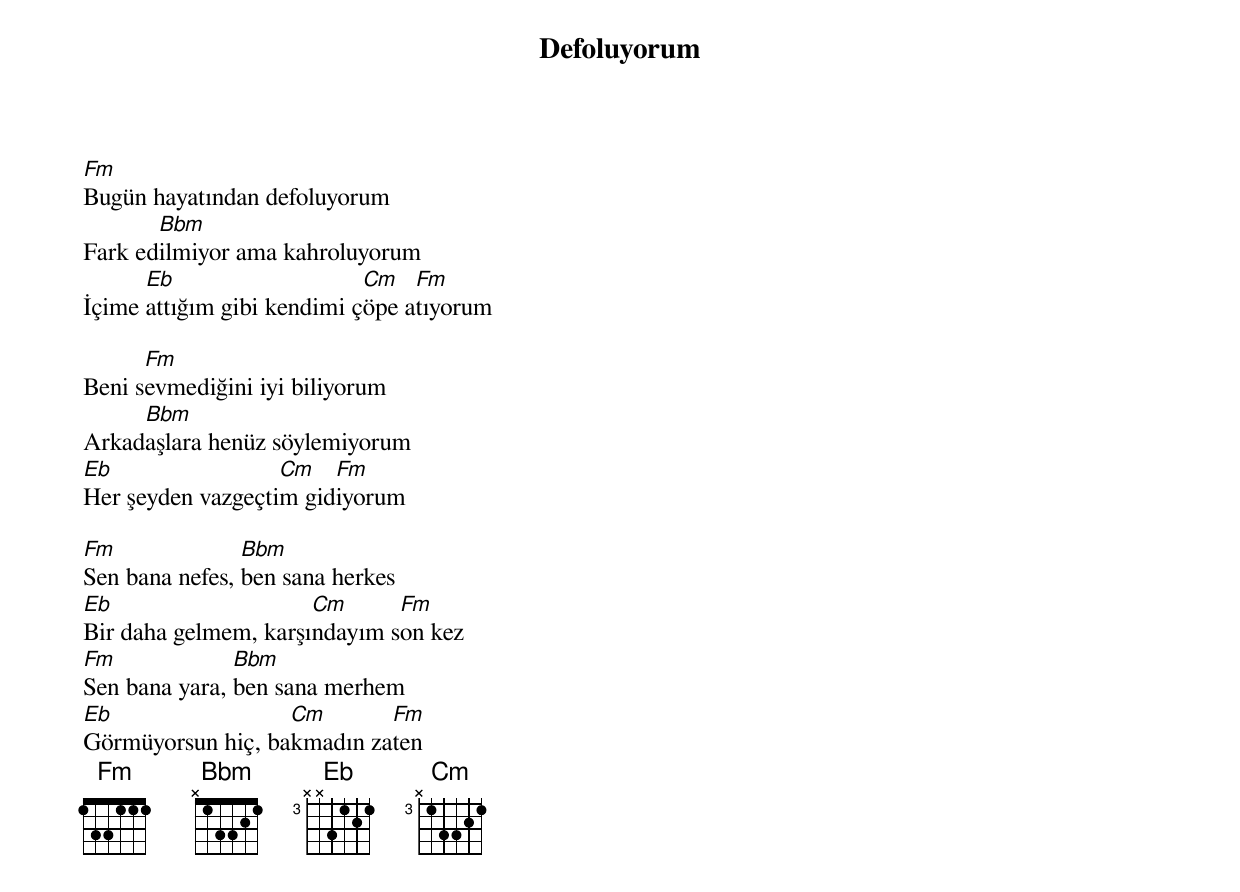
{title: Defoluyorum}
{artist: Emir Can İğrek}

Fm
Bugün hayatından defoluyorum
       Bbm
Fark edilmiyor ama kahroluyorum
      Eb                    Cm   Fm
İçime attığım gibi kendimi çöpe atıyorum

      Fm
Beni sevmediğini iyi biliyorum
     Bbm
Arkadaşlara henüz söylemiyorum
Eb                 Cm   Fm
Her şeyden vazgeçtim gidiyorum

Fm              Bbm
Sen bana nefes, ben sana herkes
Eb                    Cm      Fm
Bir daha gelmem, karşındayım son kez
Fm             Bbm
Sen bana yara, ben sana merhem
Eb                 Cm       Fm
Görmüyorsun hiç, bakmadın zaten
